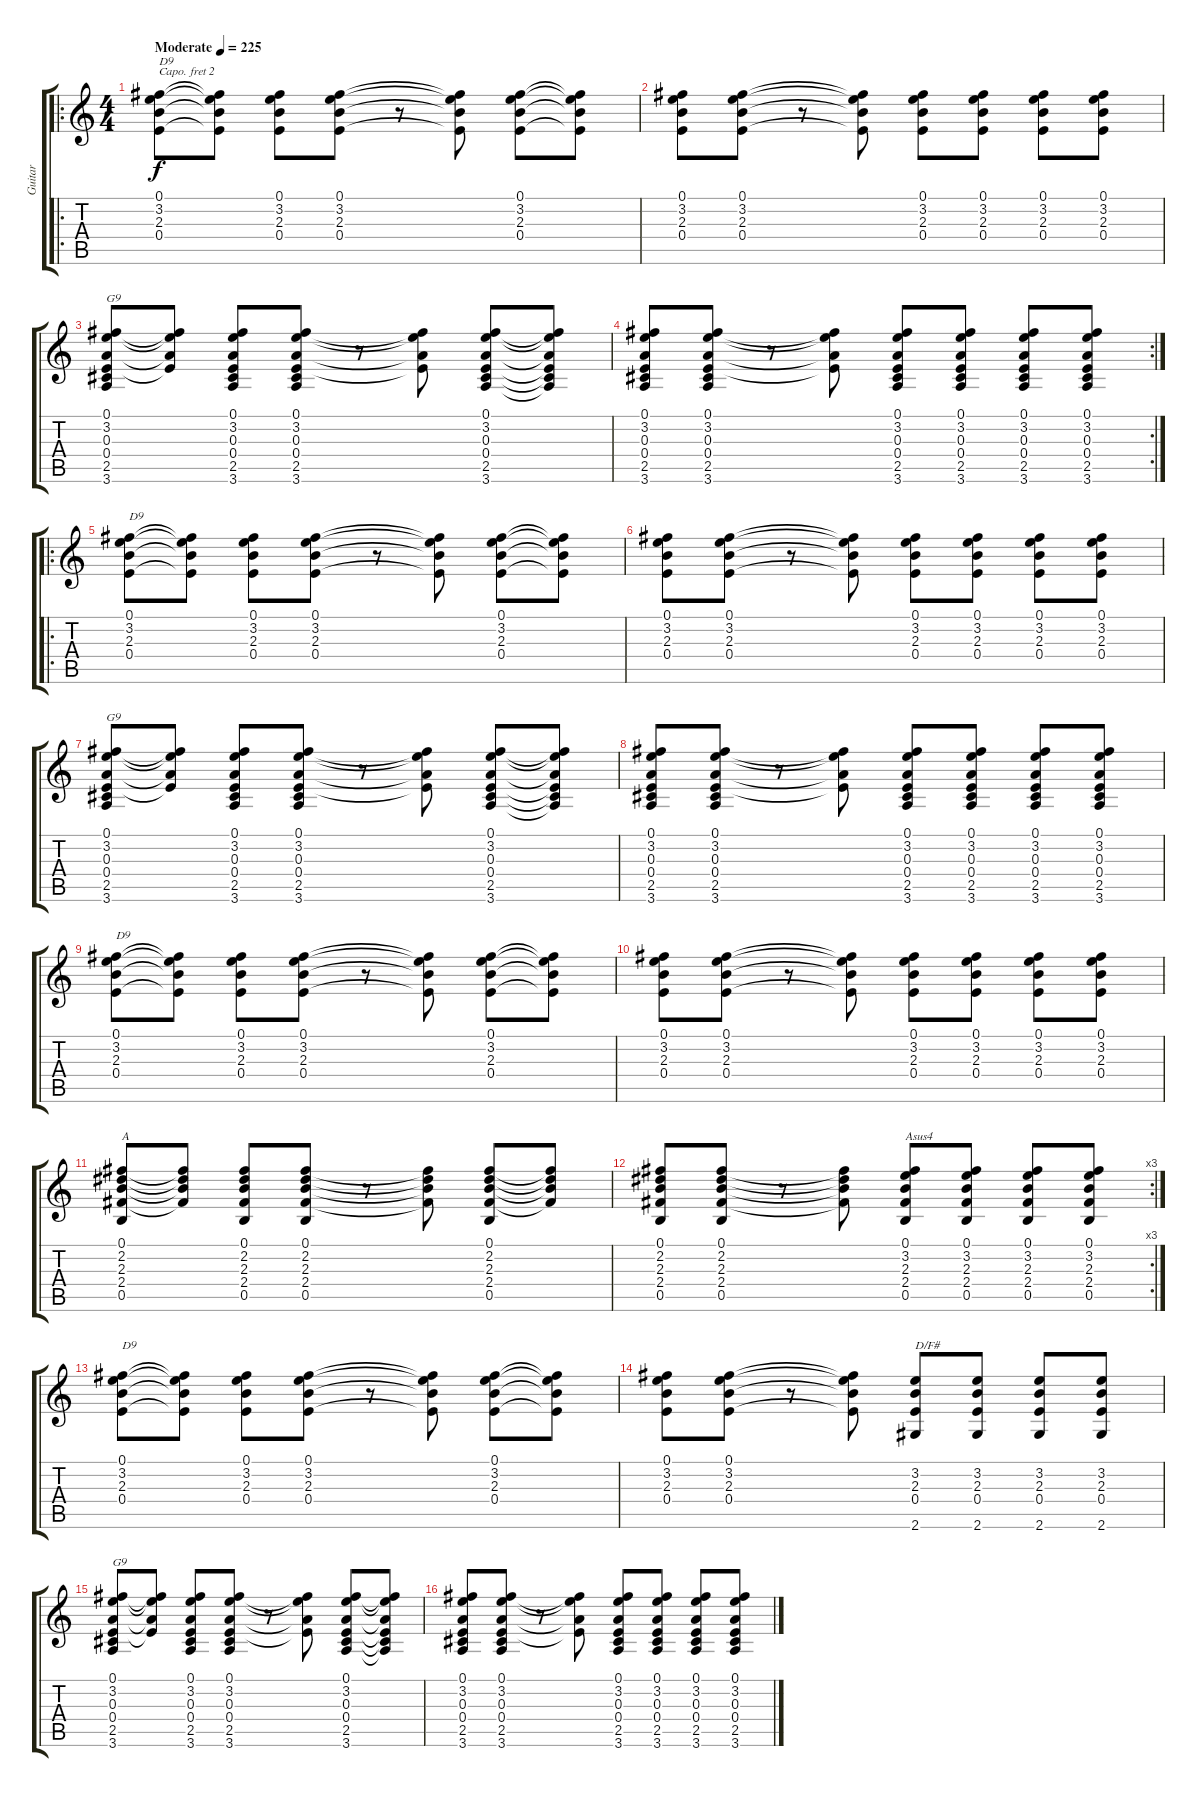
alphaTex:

\track ("Guitar" "Guitar") {instrument acousticguitarsteel}
\staff {score tabs}
\capo 2
\tuning (E4 B3 G3 D3 A2 E2) {hide}
\ro
\ts (4 4)
\tempo (225 "Moderate")
\clef g2
\ks c
(0.1 3.2 2.3 0.4).8{txt "D9" dy f instrument acousticguitarsteel} (0.1{t} 3.2{t} 2.3{t} 0.4{t}).8 (0.1 3.2 2.3 0.4).8 (0.1 3.2 2.3 0.4).8 r.8 (0.1{t} 3.2{t} 2.3{t} 0.4{t}).8 (0.1 3.2 2.3 0.4).8 (0.1{t} 3.2{t} 2.3{t} 0.4{t}).8 |
(0.1 3.2 2.3 0.4).8 (0.1 3.2 2.3 0.4).8 r.8 (0.1{t} 3.2{t} 2.3{t} 0.4{t}).8 (0.1 3.2 2.3 0.4).8 (0.1 3.2 2.3 0.4).8 (0.1 3.2 2.3 0.4).8 (0.1 3.2 2.3 0.4).8 |
(0.1 3.2 0.3 0.4 2.5 3.6).8{txt "G9"} (0.1{t} 3.2{t} 0.3{t} 0.4{t}).8 (0.1 3.2 0.3 0.4 2.5 3.6).8 (0.1 3.2 0.3 0.4 2.5 3.6).8 r.8 (0.1{t} 3.2{t} 0.3{t} 0.4{t}).8 (0.1 3.2 0.3 0.4 2.5 3.6).8 (0.1{t} 3.2{t} 0.3{t} 0.4{t} 2.5{t} 3.6{t}).8 |
\rc 2
(0.1 3.2 0.3 0.4 2.5 3.6).8 (0.1 3.2 0.3 0.4 2.5 3.6).8 r.8 (0.1{t} 3.2{t} 0.3{t} 0.4{t}).8 (0.1 3.2 0.3 0.4 2.5 3.6).8 (0.1 3.2 0.3 0.4 2.5 3.6).8 (0.1 3.2 0.3 0.4 2.5 3.6).8 (0.1 3.2 0.3 0.4 2.5 3.6).8 |
\ro
(0.1 3.2 2.3 0.4).8{txt "D9"} (0.1{t} 3.2{t} 2.3{t} 0.4{t}).8 (0.1 3.2 2.3 0.4).8 (0.1 3.2 2.3 0.4).8 r.8 (0.1{t} 3.2{t} 2.3{t} 0.4{t}).8 (0.1 3.2 2.3 0.4).8 (0.1{t} 3.2{t} 2.3{t} 0.4{t}).8 |
(0.1 3.2 2.3 0.4).8 (0.1 3.2 2.3 0.4).8 r.8 (0.1{t} 3.2{t} 2.3{t} 0.4{t}).8 (0.1 3.2 2.3 0.4).8 (0.1 3.2 2.3 0.4).8 (0.1 3.2 2.3 0.4).8 (0.1 3.2 2.3 0.4).8 |
(0.1 3.2 0.3 0.4 2.5 3.6).8{txt "G9"} (0.1{t} 3.2{t} 0.3{t} 0.4{t}).8 (0.1 3.2 0.3 0.4 2.5 3.6).8 (0.1 3.2 0.3 0.4 2.5 3.6).8 r.8 (0.1{t} 3.2{t} 0.3{t} 0.4{t}).8 (0.1 3.2 0.3 0.4 2.5 3.6).8 (0.1{t} 3.2{t} 0.3{t} 0.4{t} 2.5{t} 3.6{t}).8 |
(0.1 3.2 0.3 0.4 2.5 3.6).8 (0.1 3.2 0.3 0.4 2.5 3.6).8 r.8 (0.1{t} 3.2{t} 0.3{t} 0.4{t}).8 (0.1 3.2 0.3 0.4 2.5 3.6).8 (0.1 3.2 0.3 0.4 2.5 3.6).8 (0.1 3.2 0.3 0.4 2.5 3.6).8 (0.1 3.2 0.3 0.4 2.5 3.6).8 |
(0.1 3.2 2.3 0.4).8{txt "D9"} (0.1{t} 3.2{t} 2.3{t} 0.4{t}).8 (0.1 3.2 2.3 0.4).8 (0.1 3.2 2.3 0.4).8 r.8 (0.1{t} 3.2{t} 2.3{t} 0.4{t}).8 (0.1 3.2 2.3 0.4).8 (0.1{t} 3.2{t} 2.3{t} 0.4{t}).8 |
(0.1 3.2 2.3 0.4).8 (0.1 3.2 2.3 0.4).8 r.8 (0.1{t} 3.2{t} 2.3{t} 0.4{t}).8 (0.1 3.2 2.3 0.4).8 (0.1 3.2 2.3 0.4).8 (0.1 3.2 2.3 0.4).8 (0.1 3.2 2.3 0.4).8 |
(0.1 2.2 2.3 2.4 0.5).8{txt "A"} (0.1{t} 2.2{t} 2.3{t} 2.4{t}).8 (0.1 2.2 2.3 2.4 0.5).8 (0.1 2.2 2.3 2.4 0.5).8 r.8 (0.1{t} 2.2{t} 2.3{t} 2.4{t}).8 (0.1 2.2 2.3 2.4 0.5).8 (0.1{t} 2.2{t} 2.3{t} 2.4{t}).8 |
\rc 3
(0.1 2.2 2.3 2.4 0.5).8 (0.1 2.2 2.3 2.4 0.5).8 r.8 (0.1{t} 2.2{t} 2.3{t} 2.4{t}).8 (0.1 3.2 2.3 2.4 0.5).8{txt "Asus4"} (0.1 3.2 2.3 2.4 0.5).8 (0.1 3.2 2.3 2.4 0.5).8 (0.1 3.2 2.3 2.4 0.5).8 |
(0.1 3.2 2.3 0.4).8{txt "D9"} (0.1{t} 3.2{t} 2.3{t} 0.4{t}).8 (0.1 3.2 2.3 0.4).8 (0.1 3.2 2.3 0.4).8 r.8 (0.1{t} 3.2{t} 2.3{t} 0.4{t}).8 (0.1 3.2 2.3 0.4).8 (0.1{t} 3.2{t} 2.3{t} 0.4{t}).8 |
(0.1 3.2 2.3 0.4).8 (0.1 3.2 2.3 0.4).8 r.8 (0.1{t} 3.2{t} 2.3{t} 0.4{t}).8 (3.2 2.3 0.4 2.6).8{txt "D/F#"} (3.2 2.3 0.4 2.6).8 (3.2 2.3 0.4 2.6).8 (3.2 2.3 0.4 2.6).8 |
(0.1 3.2 0.3 0.4 2.5 3.6).8{txt "G9"} (0.1{t} 3.2{t} 0.3{t} 0.4{t}).8 (0.1 3.2 0.3 0.4 2.5 3.6).8 (0.1 3.2 0.3 0.4 2.5 3.6).8 r.8 (0.1{t} 3.2{t} 0.3{t} 0.4{t}).8 (0.1 3.2 0.3 0.4 2.5 3.6).8 (0.1{t} 3.2{t} 0.3{t} 0.4{t} 2.5{t} 3.6{t}).8 |
(0.1 3.2 0.3 0.4 2.5 3.6).8 (0.1 3.2 0.3 0.4 2.5 3.6).8 r.8 (0.1{t} 3.2{t} 0.3{t} 0.4{t}).8 (0.1 3.2 0.3 0.4 2.5 3.6).8 (0.1 3.2 0.3 0.4 2.5 3.6).8 (0.1 3.2 0.3 0.4 2.5 3.6).8 (0.1 3.2 0.3 0.4 2.5 3.6).8
